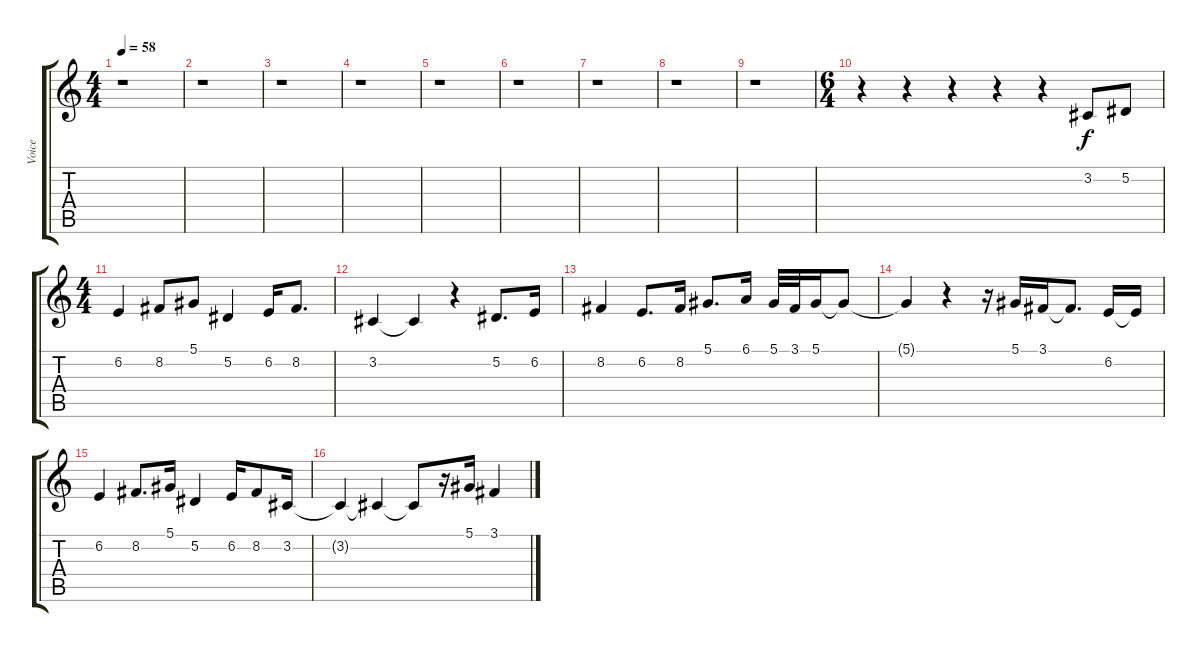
\track ("Voice" "Voice") {instrument violin}
\staff {score tabs}
\tuning (Eb4 Bb3 Gb3 Db3 Ab2 Db2) {hide}
\ts (4 4)
\tempo 58
\clef g2
\ks c
r.1{dy f} |
r.1 |
r.1 |
r.1 |
r.1 |
r.1 |
r.1 |
r.1 |
r.1 |
\ts (6 4)
r.4 r.4 r.4 r.4 r.4 3.2.8 5.2.8 |
\ts (4 4)
6.2.4 8.2.8 5.1.8 5.2.4 6.2.16 8.2.8{d} |
3.2.4 3.2{t}.4 r.4 5.2.8{d} 6.2.16 |
8.2.4 6.2.8{d} 8.2.16 5.1.8{d} 6.1.16 5.1.32 3.1.32 5.1.16 5.1{t}.8 |
5.1{t}.4 r.4 r.16 5.1.16 3.1.16 3.1{t}.8{d} 6.2.16 6.2{t}.16 |
6.2.4 8.2.8{d} 5.1.16 5.2.4 6.2.16 8.2.8 3.2.16 |
3.2{t}.4 3.2{t}.4 3.2{t}.8 r.16 5.1.16 3.1.4
